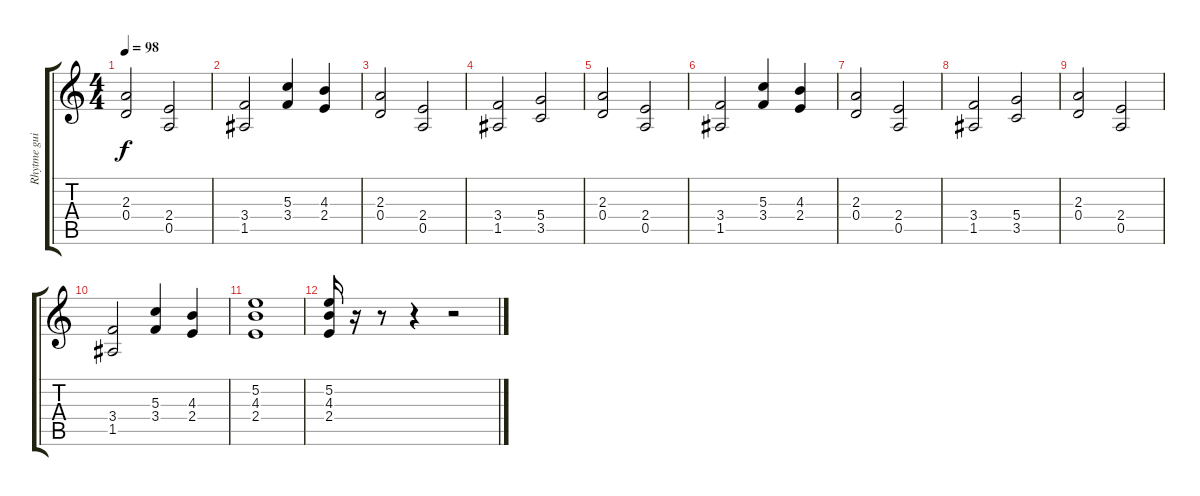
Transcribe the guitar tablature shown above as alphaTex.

\track ("Rhytme guitar" "Rhytme gui") {instrument distortionguitar}
\staff {score tabs}
\tuning (E4 B3 G3 D3 A2 E2) {hide}
\ts (4 4)
\tempo 98
\clef g2
\ks c
(2.3 0.4).2{dy f} (2.4 0.5).2 |
(3.4 1.5).2 (5.3 3.4).4 (4.3 2.4).4 |
(2.3 0.4).2 (2.4 0.5).2 |
(3.4 1.5).2 (5.4 3.5).2 |
(2.3 0.4).2 (2.4 0.5).2 |
(3.4 1.5).2 (5.3 3.4).4 (4.3 2.4).4 |
(2.3 0.4).2 (2.4 0.5).2 |
(3.4 1.5).2 (5.4 3.5).2 |
(2.3 0.4).2 (2.4 0.5).2 |
(3.4 1.5).2 (5.3 3.4).4 (4.3 2.4).4 |
(5.2 4.3 2.4).1 |
(5.2 4.3 2.4).16 r.16 r.8 r.4 r.2
